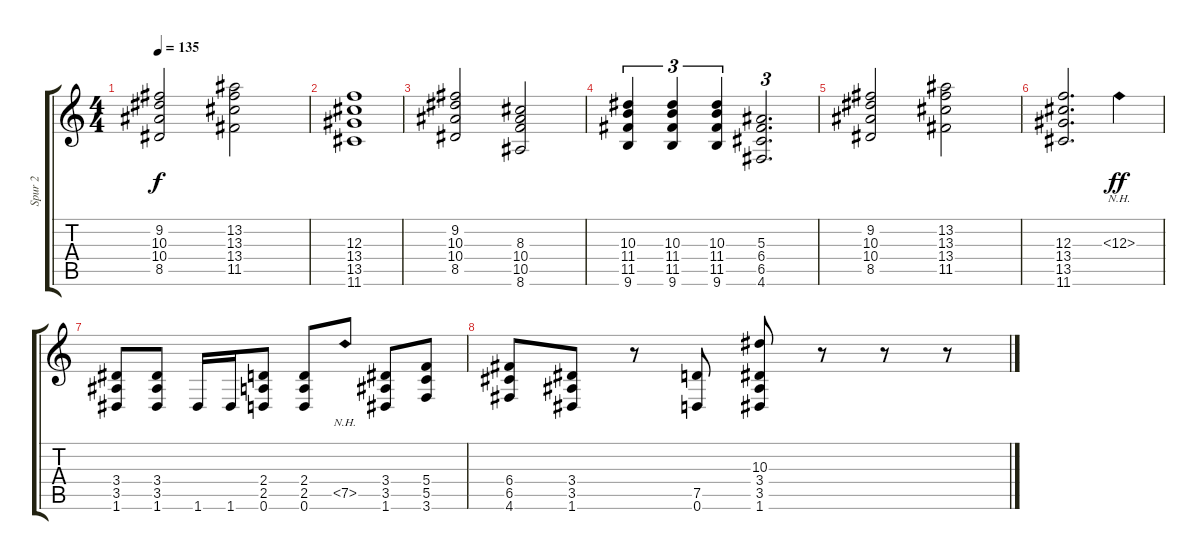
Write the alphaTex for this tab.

\track ("Spur 2" "Spur 2") {instrument distortionguitar}
\staff {score tabs}
\tuning (D4 A3 F3 C3 G2 D2) {hide}
\ts (4 4)
\tempo 135
\clef g2
\ks c
(9.2 10.3 10.4 8.5).2{dy f} (13.2 13.3 13.4 11.5).2 |
(12.3 13.4 13.5 11.6).1 |
(9.2 10.3 10.4 8.5).2 (8.3 10.4 10.5 8.6).2 |
(10.3 11.4 11.5 9.6).4{tu (3 2)} (10.3 11.4 11.5 9.6).4{tu (3 2)} (10.3 11.4 11.5 9.6).4{tu (3 2)} (5.3 6.4 6.5 4.6).2{d tu (3 2)} |
(9.2 10.3 10.4 8.5).2 (13.2 13.3 13.4 11.5).2 |
(12.3 13.4 13.5 11.6).2{d} 12.3{nh}.4{dy ff} |
(3.4 3.5 1.6).8 (3.4 3.5 1.6).8 1.6.16 1.6.16 (2.4 2.5 0.6).8 (2.4 2.5 0.6).8 7.5{nh}.8 (3.4 3.5 1.6).8 (5.4 5.5 3.6).8 |
(6.4 6.5 4.6).8 (3.4 3.5 1.6).8 r.8 (7.5 0.6).8 (10.3 3.4 3.5 1.6).8 r.8 r.8 r.8
